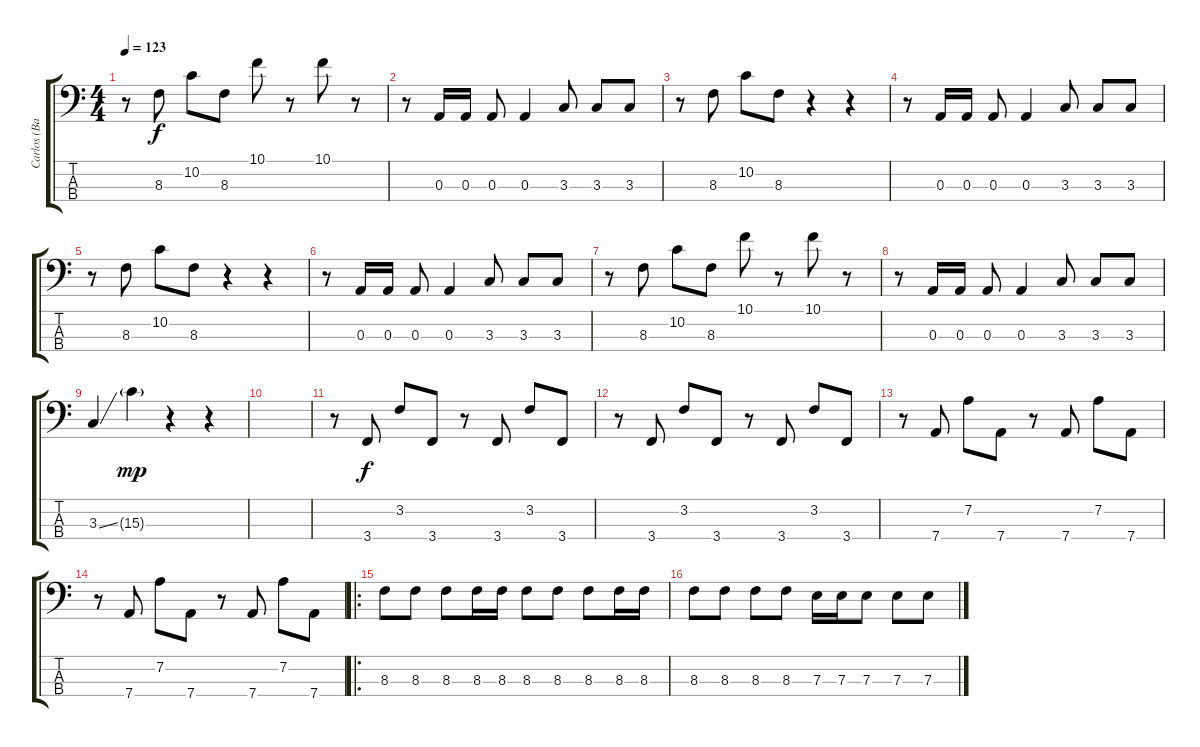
\track ("Carlos (Bass)" "Carlos (Ba") {instrument fretlessbass}
\staff {score tabs}
\tuning (G2 D2 A1 D1) {hide}
\ts (4 4)
\tempo 123
\clef f4
\ks c
r.8{dy f} 8.3.8 10.2.8 8.3.8 10.1.8 r.8 10.1.8 r.8 |
r.8 0.3.16 0.3.16 0.3.8 0.3.4 3.3.8 3.3.8 3.3.8 |
r.8 8.3.8 10.2.8 8.3.8 r.4 r.4 |
r.8 0.3.16 0.3.16 0.3.8 0.3.4 3.3.8 3.3.8 3.3.8 |
r.8 8.3.8 10.2.8 8.3.8 r.4 r.4 |
r.8 0.3.16 0.3.16 0.3.8 0.3.4 3.3.8 3.3.8 3.3.8 |
r.8 8.3.8 10.2.8 8.3.8 10.1.8 r.8 10.1.8 r.8 |
r.8 0.3.16 0.3.16 0.3.8 0.3.4 3.3.8 3.3.8 3.3.8 |
3.3{ss}.4 15.3{g}.4{dy mp} r.4 r.4 |
|
r.8 3.4.8{dy f} 3.2.8 3.4.8 r.8 3.4.8 3.2.8 3.4.8 |
r.8 3.4.8 3.2.8 3.4.8 r.8 3.4.8 3.2.8 3.4.8 |
r.8 7.4.8 7.2.8 7.4.8 r.8 7.4.8 7.2.8 7.4.8 |
r.8 7.4.8 7.2.8 7.4.8 r.8 7.4.8 7.2.8 7.4.8 |
\ro
8.3.8 8.3.8 8.3.8 8.3.16 8.3.16 8.3.8 8.3.8 8.3.8 8.3.16 8.3.16 |
8.3.8 8.3.8 8.3.8 8.3.8 7.3.16 7.3.16 7.3.8 7.3.8 7.3.8
